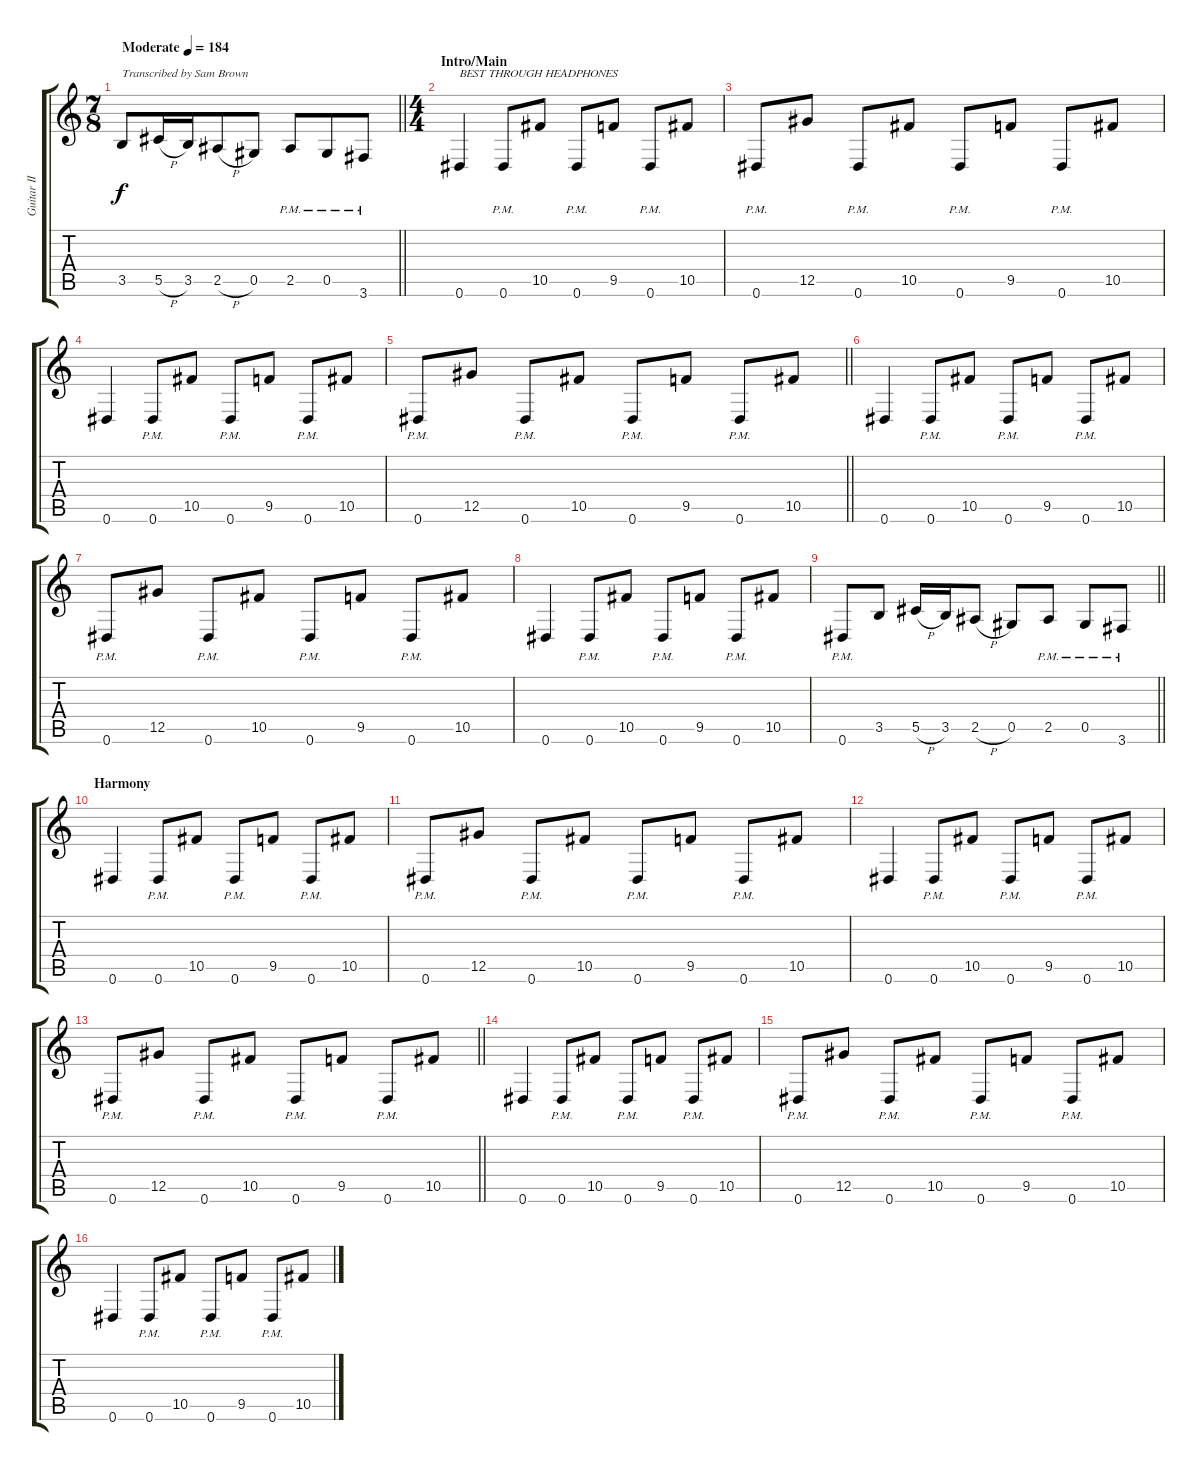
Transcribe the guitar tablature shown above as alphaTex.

\track ("Guitar II" "Guitar II") {instrument distortionguitar}
\staff {score tabs}
\tuning (Eb4 Bb3 Gb3 Db3 Ab2 Eb2) {hide}
\ts (7 8)
\tempo (184 "Moderate")
\clef g2
\barLineRight lightlight
\ks c
3.5.8{txt "Transcribed by Sam Brown" dy f instrument distortionguitar} 5.5{h}.16 3.5.16 2.5{h}.8 0.5.8 2.5{pm}.8 0.5{pm}.8 3.6{pm}.8 |
\ts (4 4)
\section ("" "Intro/Main")
0.6.4{txt "BEST THROUGH HEADPHONES"} 0.6{pm}.8 10.5.8 0.6{pm}.8 9.5.8 0.6{pm}.8 10.5.8 |
0.6{pm}.8 12.5.8 0.6{pm}.8 10.5.8 0.6{pm}.8 9.5.8 0.6{pm}.8 10.5.8 |
0.6.4 0.6{pm}.8 10.5.8 0.6{pm}.8 9.5.8 0.6{pm}.8 10.5.8 |
\barLineRight lightlight
0.6{pm}.8 12.5.8 0.6{pm}.8 10.5.8 0.6{pm}.8 9.5.8 0.6{pm}.8 10.5.8 |
\section ("" "")
0.6.4 0.6{pm}.8 10.5.8 0.6{pm}.8 9.5.8 0.6{pm}.8 10.5.8 |
0.6{pm}.8 12.5.8 0.6{pm}.8 10.5.8 0.6{pm}.8 9.5.8 0.6{pm}.8 10.5.8 |
0.6.4 0.6{pm}.8 10.5.8 0.6{pm}.8 9.5.8 0.6{pm}.8 10.5.8 |
\barLineRight lightlight
0.6{pm}.8 3.5.8 5.5{h}.16 3.5.16 2.5{h}.8 0.5.8 2.5{pm}.8 0.5{pm}.8 3.6{pm}.8 |
\section ("" "Harmony")
0.6.4 0.6{pm}.8 10.5.8 0.6{pm}.8 9.5.8 0.6{pm}.8 10.5.8 |
0.6{pm}.8 12.5.8 0.6{pm}.8 10.5.8 0.6{pm}.8 9.5.8 0.6{pm}.8 10.5.8 |
0.6.4 0.6{pm}.8 10.5.8 0.6{pm}.8 9.5.8 0.6{pm}.8 10.5.8 |
\barLineRight lightlight
0.6{pm}.8 12.5.8 0.6{pm}.8 10.5.8 0.6{pm}.8 9.5.8 0.6{pm}.8 10.5.8 |
\section ("" "")
0.6.4 0.6{pm}.8 10.5.8 0.6{pm}.8 9.5.8 0.6{pm}.8 10.5.8 |
0.6{pm}.8 12.5.8 0.6{pm}.8 10.5.8 0.6{pm}.8 9.5.8 0.6{pm}.8 10.5.8 |
0.6.4 0.6{pm}.8 10.5.8 0.6{pm}.8 9.5.8 0.6{pm}.8 10.5.8
